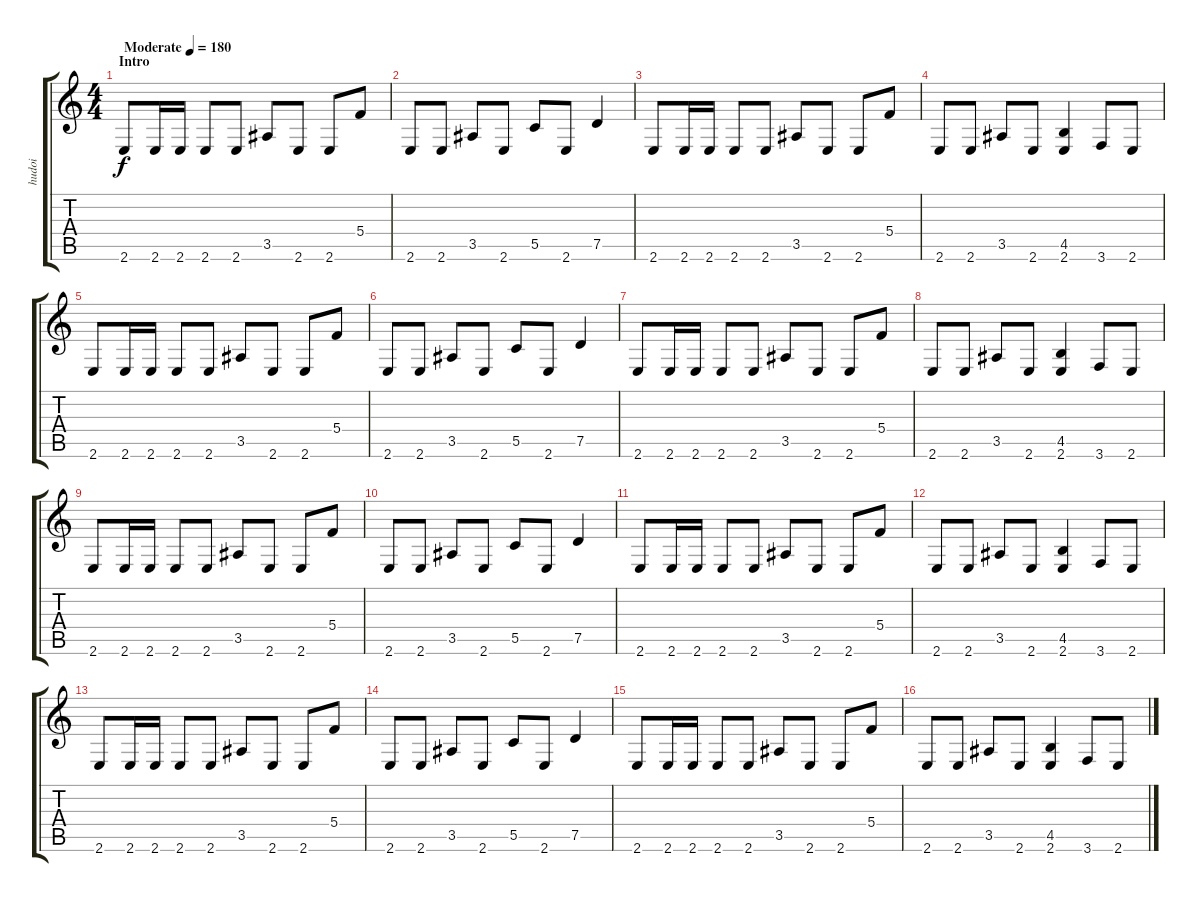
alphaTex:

\track ("hudoi" "hudoi") {instrument overdrivenguitar}
\staff {score tabs}
\tuning (D4 A3 F3 C3 G2 D2) {hide}
\ts (4 4)
\section ("" "Intro")
\tempo (180 "Moderate")
\clef g2
\ks c
2.6.8{dy f instrument overdrivenguitar} 2.6.16 2.6.16 2.6.8 2.6.8 3.5.8 2.6.8 2.6.8 5.4.8 |
2.6.8 2.6.8 3.5.8 2.6.8 5.5.8 2.6.8 7.5.4 |
2.6.8 2.6.16 2.6.16 2.6.8 2.6.8 3.5.8 2.6.8 2.6.8 5.4.8 |
2.6.8 2.6.8 3.5.8 2.6.8 (4.5 2.6).4 3.6.8 2.6.8 |
2.6.8 2.6.16 2.6.16 2.6.8 2.6.8 3.5.8 2.6.8 2.6.8 5.4.8 |
2.6.8 2.6.8 3.5.8 2.6.8 5.5.8 2.6.8 7.5.4 |
2.6.8 2.6.16 2.6.16 2.6.8 2.6.8 3.5.8 2.6.8 2.6.8 5.4.8 |
2.6.8 2.6.8 3.5.8 2.6.8 (4.5 2.6).4 3.6.8 2.6.8 |
2.6.8 2.6.16 2.6.16 2.6.8 2.6.8 3.5.8 2.6.8 2.6.8 5.4.8 |
2.6.8 2.6.8 3.5.8 2.6.8 5.5.8 2.6.8 7.5.4 |
2.6.8 2.6.16 2.6.16 2.6.8 2.6.8 3.5.8 2.6.8 2.6.8 5.4.8 |
2.6.8 2.6.8 3.5.8 2.6.8 (4.5 2.6).4 3.6.8 2.6.8 |
2.6.8 2.6.16 2.6.16 2.6.8 2.6.8 3.5.8 2.6.8 2.6.8 5.4.8 |
2.6.8 2.6.8 3.5.8 2.6.8 5.5.8 2.6.8 7.5.4 |
2.6.8 2.6.16 2.6.16 2.6.8 2.6.8 3.5.8 2.6.8 2.6.8 5.4.8 |
2.6.8 2.6.8 3.5.8 2.6.8 (4.5 2.6).4 3.6.8 2.6.8
